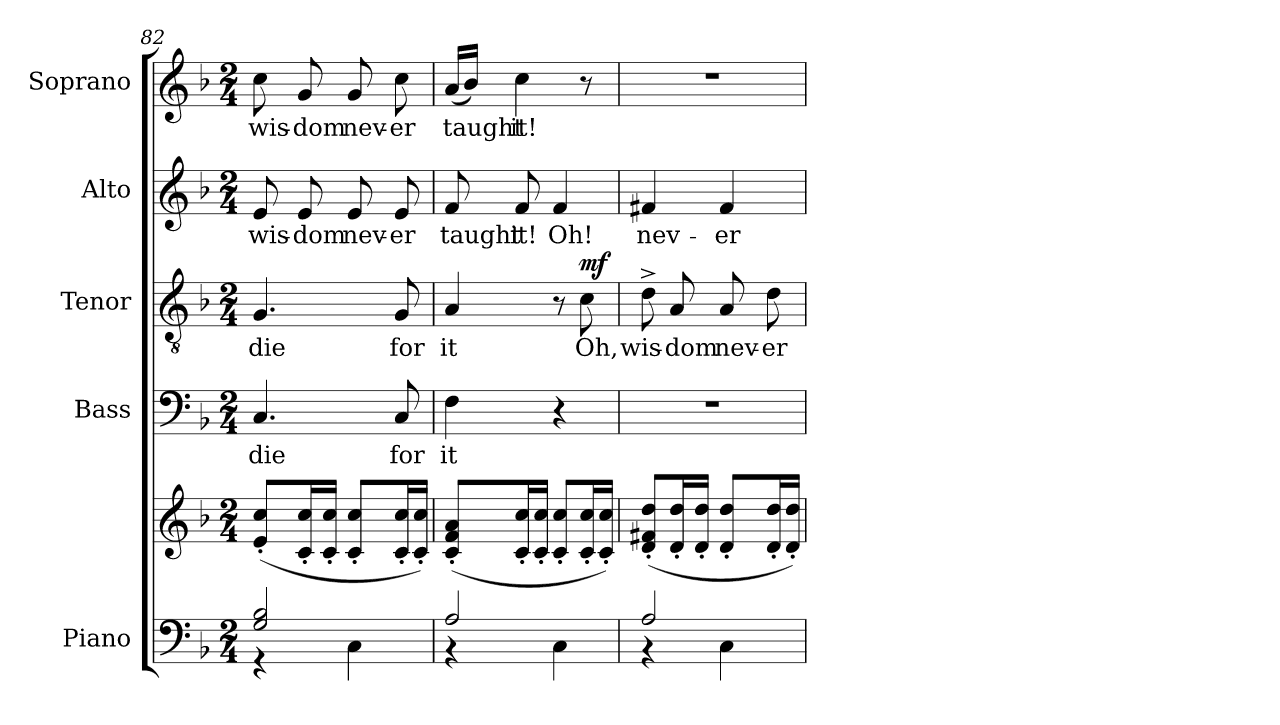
**kern	**kern	**kern	**text	**kern	**text	**dynam	**kern	**text	**kern	**text
*part5	*part5	*part4	*part4	*part3	*part3	*part3	*part2	*part2	*part1	*part1
*staff6	*staff5	*staff4	*staff4	*staff3	*staff3	*staff3	*staff2	*staff2	*staff1	*staff1
*I"Piano	*	*I"Bass	*	*I"Tenor	*	*	*I"Alto	*	*I"Soprano	*
*I'Pno.	*	*I'B.	*	*I'T.	*	*	*I'A.	*	*I'S.	*
*clefF4	*clefG2	*clefF4	*	*clefGv2	*	*	*clefG2	*	*clefG2	*
*	*	*	*	*ITrd7c12	*	*	*	*	*	*
*k[b-]	*k[b-]	*k[b-]	*	*k[b-]	*	*	*k[b-]	*	*k[b-]	*
*F:	*F:	*F:	*	*F:	*	*	*F:	*	*F:	*
*M2/4	*M2/4	*M2/4	*	*M2/4	*	*	*M2/4	*	*M2/4	*
=82	=82	=82	=82	=82	=82	=82	=82	=82	=82	=82
*^	*	*	*	*	*	*	*	*	*	*
!	!	!	!	!LO:LY:b:color=#000000	!	!	!	!	!	!	!
!	!	!	!	!	!	!LO:LY:b:color=#000000	!	!	!	!	!
!	!	!	!	!	!	!	!	!	!LO:LY:b:color=#000000	!	!
!	!	!	!	!	!	!	!	!	!	!	!LO:LY:b:color=#000000
2Gi/ 2B-i	4r	(8ei/' 8cci'L	4.Ci/	die	4.GGi/	die	.	8ei/	wis-	8cci\	wis-
!	!	!	!	!	!	!	!	!	!LO:LY:b:color=#000000	!	!
!	!	!	!	!	!	!	!	!	!	!	!LO:LY:b:color=#000000
.	.	16ci/' 16cci'L	.	.	.	.	.	8ei/	-dom	8gi/	-dom
.	.	16ci/' 16cci'JJ	.	.	.	.	.	.	.	.	.
!	!	!	!	!	!	!	!	!	!LO:LY:b:color=#000000	!	!
!	!	!	!	!	!	!	!	!	!	!	!LO:LY:b:color=#000000
.	4Ci\	8ci/' 8cci'L	.	.	.	.	.	8ei/	nev-	8gi/	nev-
!	!	!	!	!LO:LY:b:color=#000000	!	!	!	!	!	!	!
!	!	!	!	!	!	!LO:LY:b:color=#000000	!	!	!	!	!
!	!	!	!	!	!	!	!	!	!LO:LY:b:color=#000000	!	!
!	!	!	!	!	!	!	!	!	!	!	!LO:LY:b:color=#000000
.	.	16ci/' 16cci'L	8Ci/	for	8GGi/	for	.	8ei/	-er	8cci\	-er
.	.	16ci/' 16cci'JJ)	.	.	.	.	.	.	.	.	.
=83	=83	=83	=83	=83	=83	=83	=83	=83	=83	=83	=83
!	!	!	!	!LO:LY:b:color=#000000	!	!	!	!	!	!	!
!	!	!	!	!	!	!LO:LY:b:color=#000000	!	!	!	!	!
!	!	!	!	!	!	!	!	!	!LO:LY:b:color=#000000	!	!
2Ai/	4r	(8ci/' 8fi' 8ai'L	4Fi\	it	4AAi/	it	.	8fi/	taught	(16ai/LL	.
!	!	!	!	!	!	!	!	!	!	!	!LO:LY:b:color=#000000
.	.	.	.	.	.	.	.	.	.	16b-i/JJ)	taught
!	!	!	!	!	!	!	!	!	!LO:LY:b:color=#000000	!	!
!	!	!	!	!	!	!	!	!	!	!	!LO:LY:b:color=#000000
.	.	16ci/' 16cci'L	.	.	.	.	.	8fi/	it!	4cci\	it!
.	.	16ci/' 16cci'JJ	.	.	.	.	.	.	.	.	.
!	!	!	!	!	!	!	!	!	!LO:LY:b:color=#000000	!	!
.	4Ci\	8ci/' 8cci'L	4r	.	8r	.	.	4fi/	Oh!	.	.
!	!	!	!	!	!	!LO:LY:b:color=#000000	!	!	!	!	!
.	.	16ci/' 16cci'L	.	.	8Ci\	Oh,	mf	.	.	8r	.
.	.	16ci/' 16cci'JJ)	.	.	.	.	.	.	.	.	.
=84	=84	=84	=84	=84	=84	=84	=84	=84	=84	=84	=84
!	!	!	!LO:N:vis=1	!	!	!	!	!	!	!	!
!	!	!	!	!	!	!LO:LY:b:color=#000000	!	!	!	!	!
!	!	!	!	!	!	!	!	!	!LO:LY:b:color=#000000	!LO:N:vis=1	!
2Ai/	4r	(8di/' 8f#Xi' 8ddi'L	2r	.	8D^i\	wis-	.	4f#Xi/	nev-	2r	.
!	!	!	!	!	!	!LO:LY:b:color=#000000	!	!	!	!	!
.	.	16di/' 16ddi'L	.	.	8AAi/	-dom	.	.	.	.	.
.	.	16di/' 16ddi'JJ	.	.	.	.	.	.	.	.	.
!	!	!	!	!	!	!LO:LY:b:color=#000000	!	!	!	!	!
!	!	!	!	!	!	!	!	!	!LO:LY:b:color=#000000	!	!
.	4Ci\	8di/' 8ddi'L	.	.	8AAi/	nev-	.	4f#i/	-er	.	.
!	!	!	!	!	!	!LO:LY:b:color=#000000	!	!	!	!	!
.	.	16di/' 16ddi'L	.	.	8Di\	-er	.	.	.	.	.
.	.	16di/' 16ddi'JJ)	.	.	.	.	.	.	.	.	.
*v	*v	*	*	*	*	*	*	*	*	*	*
=	=	=	=	=	=	=	=	=	=	=
*-	*-	*-	*-	*-	*-	*-	*-	*-	*-	*-
